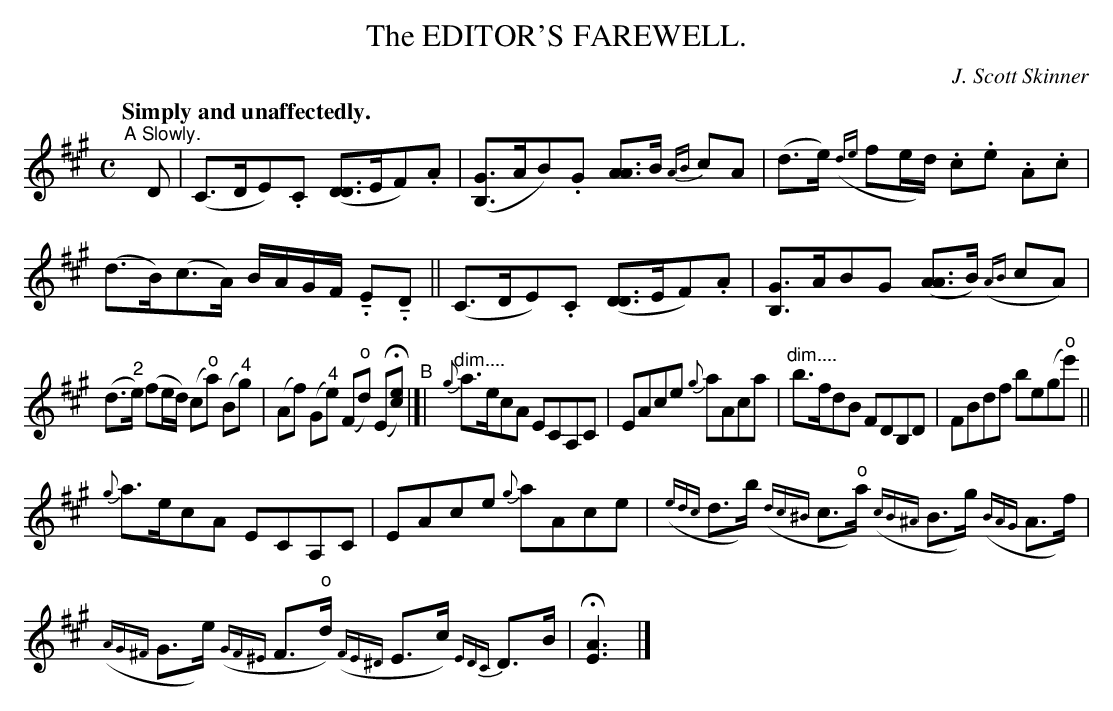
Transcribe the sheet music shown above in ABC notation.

X:1
T: The EDITOR'S FAREWELL.
C: J. Scott Skinner
U: M=!tenuto!	% abc2 "hold" ornament.
Q: "Simply and unaffectedly."
L: 1/8
M: C
K: A
"^A"[|] "^Slowly."D |\
(C>DE).C ([DD]>EF).A | ([GB,]>AB).G [AA]>B {AB}cA |\
(d>e) ({de}fe/d/) .c.e .A.c | (d>B)(c>A) B/A/G/F/ M.EM.D ||\
(C>DE).C ([DD]>EF).A | [GB,]>ABG ([AA]>B) ({AB}cA) |
(d>"^2"e) (fe/d/) (c"^o"a) (B"^4"g) | (Af) (G"^4"e) (F"^o"d) (EH[ec]) "^B"|[|\
"^dim...."{g}a>ecA ECA,C | EAce {g}aAca | "^dim...."b>fdB FDB,D | FBdf be(g"^o"e') ||
{g}a>ecA ECA,C | EAce {g}aAce |\
({edc}d>b) ({dc^B}c>"^o"a) ({cB^A}B>g) ({BAG}A>f) |\
({AG^F}G>e) ({GF^E}F>"^o"d) ({FE^D}E>c) {EDC}D>B | H[A3E3] |]
